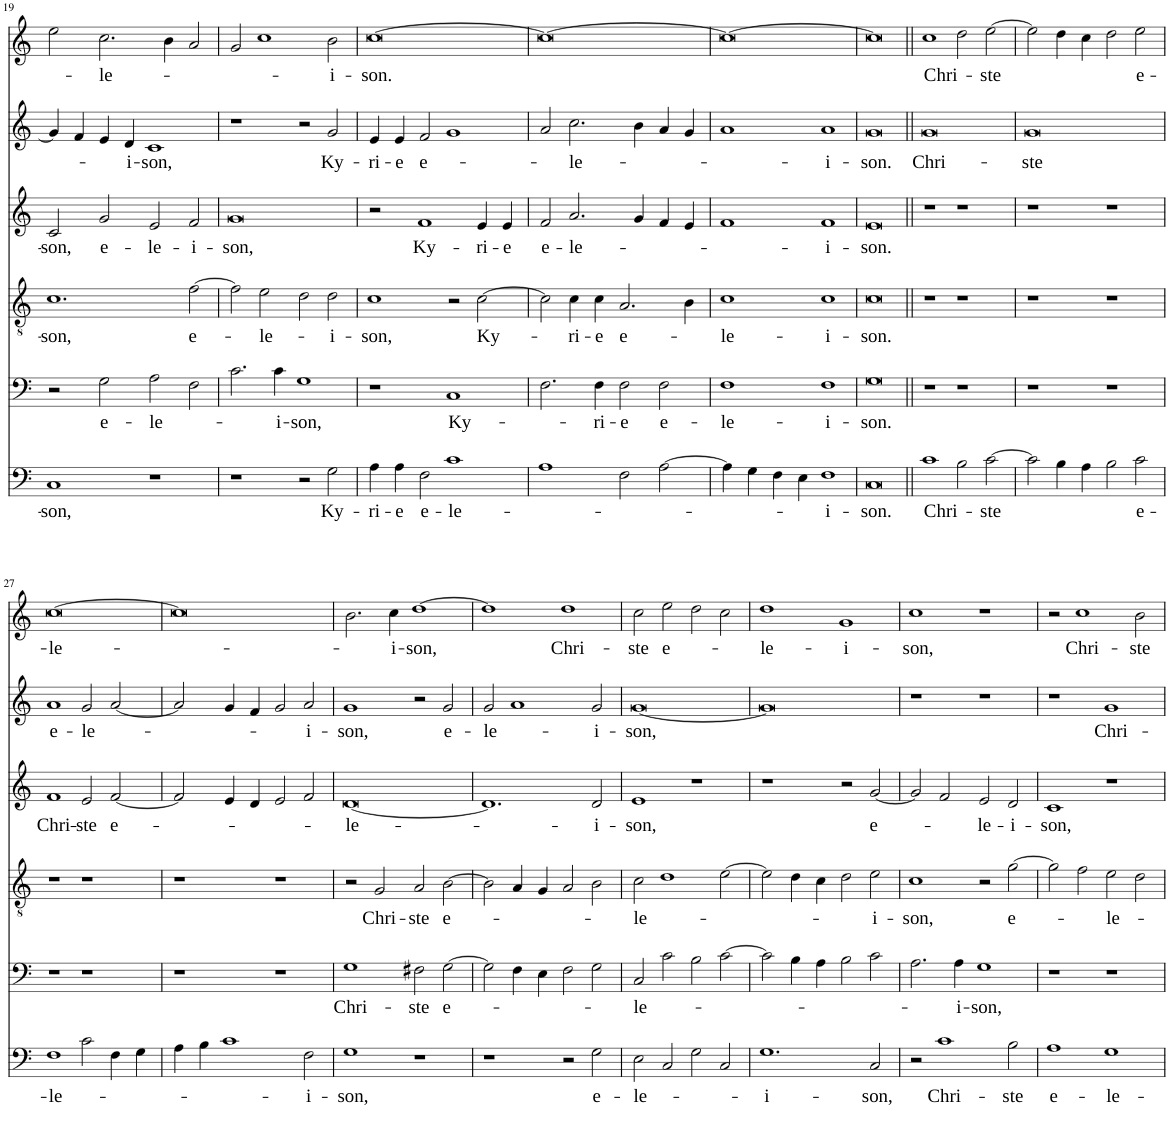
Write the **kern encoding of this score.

**kern	**text	**kern	**text	**kern	**text	**kern	**text	**kern	**text	**kern	**text
*part6	*part6	*part5	*part5	*part4	*part4	*part3	*part3	*part2	*part2	*part1	*part1
*staff6	*staff6	*staff5	*staff5	*staff4	*staff4	*staff3	*staff3	*staff2	*staff2	*staff1	*staff1
*I"B	*	*I"B	*	*I"T	*	*I"A	*	*I"S	*	*I"S	*
!!LO:PB:g=z
*clefF4	*	*clefF4	*	*clefGv2	*	*clefG2	*	*clefG2	*	*clefG2	*
*k[]	*	*k[]	*	*k[]	*	*k[]	*	*k[]	*	*k[]	*
*M4/2	*	*M4/2	*	*M4/2	*	*M4/2	*	*M4/2	*	*M4/2	*
=19	=19	=19	=19	=19	=19	=19	=19	=19	=19	=19	=19
!	!LO:LY:b	!	!	!	!LO:LY:b	!	!LO:LY:b	!	!	!	!
1C	-son,	2r	.	1.c	-son,	2c/	-son,	4g/]	.	2ee\	.
.	.	.	.	.	.	.	.	4f/	.	.	.
!	!	!	!LO:LY:b	!	!	!	!LO:LY:b	!	!	!	!LO:LY:b
.	.	2G\	e-	.	.	2g/	e-	4e/	.	2.cc\	-le-
!	!	!	!	!	!	!	!	!	!LO:LY:b	!	!
.	.	.	.	.	.	.	.	4d/	-i-	.	.
!	!	!	!LO:LY:b	!	!	!	!LO:LY:b	!	!LO:LY:b	!	!
1r	.	2A\	-le-	.	.	2e/	-le-	1c	-son,	.	.
.	.	.	.	.	.	.	.	.	.	4b\	.
!	!	!	!	!	!LO:LY:b	!	!LO:LY:b	!	!	!	!
.	.	2F\	.	[2f\	e-	2f/	-i-	.	.	2a/	.
=20	=20	=20	=20	=20	=20	=20	=20	=20	=20	=20	=20
!	!	!	!	!	!	!	!LO:LY:b	!	!	!	!
1r	.	2.c\	.	2f\]	.	0g	-son,	1r	.	2g/	.
!	!	!	!	!	!LO:LY:b	!	!	!	!	!	!
.	.	.	.	2e\	-le-	.	.	.	.	1cc	.
!	!	!	!LO:LY:b	!	!	!	!	!	!	!	!
.	.	4c\	-i-	.	.	.	.	.	.	.	.
!	!	!	!LO:LY:b	!	!	!	!	!	!	!	!
2r	.	1G	-son,	2d\	.	.	.	2r	.	.	.
!	!LO:LY:b	!	!	!	!LO:LY:b	!	!	!	!LO:LY:b	!	!LO:LY:b
2G\	Ky-	.	.	2d\	-i-	.	.	2g/	Ky-	2b\	-i-
=21	=21	=21	=21	=21	=21	=21	=21	=21	=21	=21	=21
!	!LO:LY:b	!	!	!	!LO:LY:b	!	!	!	!LO:LY:b	!	!LO:LY:b
4A\	-ri-	1r	.	1c	-son,	2r	.	4e/	-ri-	[0cc	-son.
!	!LO:LY:b	!	!	!	!	!	!	!	!LO:LY:b	!	!
4A\	-e	.	.	.	.	.	.	4e/	-e	.	.
!	!LO:LY:b	!	!	!	!	!	!LO:LY:b	!	!LO:LY:b	!	!
2F\	e-	.	.	.	.	1f	Ky-	2f/	e-	.	.
!	!LO:LY:b	!	!LO:LY:b	!	!	!	!	!	!	!	!
1c	-le-	1C	Ky-	2r	.	.	.	1g	.	.	.
!	!	!	!	!	!LO:LY:b	!	!LO:LY:b	!	!	!	!
.	.	.	.	[2c\	Ky-	4e/	-ri-	.	.	.	.
!	!	!	!	!	!	!	!LO:LY:b	!	!	!	!
.	.	.	.	.	.	4e/	-e	.	.	.	.
=22	=22	=22	=22	=22	=22	=22	=22	=22	=22	=22	=22
!	!	!	!	!	!	!	!LO:LY:b	!	!	!	!
1A	.	2.F\	.	2c\]	.	2f/	e-	2a/	.	0cc_	.
!	!	!	!	!	!LO:LY:b	!	!LO:LY:b	!	!LO:LY:b	!	!
.	.	.	.	4c\	-ri-	2.a/	-le-	2.cc\	-le-	.	.
!	!	!	!LO:LY:b	!	!LO:LY:b	!	!	!	!	!	!
.	.	4F\	-ri-	4c\	-e	.	.	.	.	.	.
!	!	!	!LO:LY:b	!	!LO:LY:b	!	!	!	!	!	!
2F\	.	2F\	-e	2.A/	e-	.	.	.	.	.	.
.	.	.	.	.	.	4g/	.	4b\	.	.	.
!	!	!	!LO:LY:b	!	!	!	!	!	!	!	!
[2A\	.	2F\	e-	.	.	4f/	.	4a/	.	.	.
.	.	.	.	4B\	.	4e/	.	4g/	.	.	.
=23	=23	=23	=23	=23	=23	=23	=23	=23	=23	=23	=23
!	!	!	!LO:LY:b	!	!LO:LY:b	!	!	!	!	!	!
4A\]	.	1F	-le-	1c	-le-	1f	.	1a	.	0cc_	.
4G\	.	.	.	.	.	.	.	.	.	.	.
4F\	.	.	.	.	.	.	.	.	.	.	.
4E\	.	.	.	.	.	.	.	.	.	.	.
!	!LO:LY:b	!	!LO:LY:b	!	!LO:LY:b	!	!LO:LY:b	!	!LO:LY:b	!	!
1F	-i-	1F	-i-	1c	-i-	1f	-i-	1a	-i-	.	.
=24	=24	=24	=24	=24	=24	=24	=24	=24	=24	=24	=24
!	!LO:LY:b	!	!LO:LY:b	!	!LO:LY:b	!	!LO:LY:b	!	!LO:LY:b	!	!
0C	-son.	0G	-son.	0c	-son.	0e	-son.	0g	-son.	0cc]	.
=25||	=25||	=25||	=25||	=25||	=25||	=25||	=25||	=25||	=25||	=25||	=25||
!	!LO:LY:b	!	!	!	!	!	!	!	!LO:LY:b	!	!LO:LY:b
1c	Chri-	1r	.	1r	.	1r	.	0g	Chri-	1cc	Chri-
2B\	.	1r	.	1r	.	1r	.	.	.	2dd\	.
!	!LO:LY:b	!	!	!	!	!	!	!	!	!	!LO:LY:b
[2c\	-ste	.	.	.	.	.	.	.	.	[2ee\	-ste
=26	=26	=26	=26	=26	=26	=26	=26	=26	=26	=26	=26
!	!	!	!	!	!	!	!	!	!LO:LY:b	!	!
2c\]	.	1r	.	1r	.	1r	.	0g	-ste	2ee\]	.
4B\	.	.	.	.	.	.	.	.	.	4dd\	.
4A\	.	.	.	.	.	.	.	.	.	4cc\	.
2B\	.	1r	.	1r	.	1r	.	.	.	2dd\	.
!	!LO:LY:b	!	!	!	!	!	!	!	!	!	!LO:LY:b
2c\	e-	.	.	.	.	.	.	.	.	2ee\	e-
!!LO:LB:g=z
=27	=27	=27	=27	=27	=27	=27	=27	=27	=27	=27	=27
!	!LO:LY:b	!	!	!	!	!	!LO:LY:b	!	!LO:LY:b	!	!LO:LY:b
1F	-le-	1r	.	1r	.	1f	Chri-	1a	e-	[0cc	-le-
!	!	!	!	!	!	!	!LO:LY:b	!	!LO:LY:b	!	!
2c\	.	1r	.	1r	.	2e/	-ste	2g/	-le-	.	.
!	!	!	!	!	!	!	!LO:LY:b	!	!	!	!
4F\	.	.	.	.	.	[2f/	e-	[2a/	.	.	.
4G\	.	.	.	.	.	.	.	.	.	.	.
=28	=28	=28	=28	=28	=28	=28	=28	=28	=28	=28	=28
4A\	.	1r	.	1r	.	2f/]	.	2a/]	.	0cc]	.
4B\	.	.	.	.	.	.	.	.	.	.	.
1c	.	.	.	.	.	4e/	.	4g/	.	.	.
.	.	.	.	.	.	4d/	.	4f/	.	.	.
.	.	1r	.	1r	.	2e/	.	2g/	.	.	.
!	!LO:LY:b	!	!	!	!	!	!	!	!LO:LY:b	!	!
2F\	-i-	.	.	.	.	2f/	.	2a/	-i-	.	.
=29	=29	=29	=29	=29	=29	=29	=29	=29	=29	=29	=29
!	!LO:LY:b	!	!LO:LY:b	!	!	!	!LO:LY:b	!	!LO:LY:b	!	!
1G	-son,	1G	Chri-	2r	.	[0d	-le-	1g	-son,	2.b\	.
!	!	!	!	!	!LO:LY:b	!	!	!	!	!	!
.	.	.	.	2G/	Chri-	.	.	.	.	.	.
!	!	!	!	!	!	!	!	!	!	!	!LO:LY:b
.	.	.	.	.	.	.	.	.	.	4cc\	-i-
!	!	!	!LO:LY:b	!	!LO:LY:b	!	!	!	!	!	!LO:LY:b
1r	.	2F#X\	-ste	2A/	-ste	.	.	2r	.	[1dd	-son,
!	!	!	!LO:LY:b	!	!LO:LY:b	!	!	!	!LO:LY:b	!	!
.	.	[2G\	e-	[2B\	e-	.	.	2g/	e-	.	.
=30	=30	=30	=30	=30	=30	=30	=30	=30	=30	=30	=30
!	!	!	!	!	!	!	!	!	!LO:LY:b	!	!
1r	.	2G\]	.	2B\]	.	1.d]	.	2g/	-le-	1dd]	.
.	.	4F\	.	4A/	.	.	.	1a	.	.	.
.	.	4E\	.	4G/	.	.	.	.	.	.	.
!	!	!	!	!	!	!	!	!	!	!	!LO:LY:b
2r	.	2F\	.	2A/	.	.	.	.	.	1dd	Chri-
!	!LO:LY:b	!	!	!	!	!	!LO:LY:b	!	!LO:LY:b	!	!
2G\	e-	2G\	.	2B\	.	2d/	-i-	2g/	-i-	.	.
=31	=31	=31	=31	=31	=31	=31	=31	=31	=31	=31	=31
!	!LO:LY:b	!	!LO:LY:b	!	!LO:LY:b	!	!LO:LY:b	!	!LO:LY:b	!	!LO:LY:b
2E\	-le-	2C/	-le-	2c\	-le-	1e	-son,	[0g	-son,	2cc\	-ste
!	!	!	!	!	!	!	!	!	!	!	!LO:LY:b
2C/	.	2c\	.	1d	.	.	.	.	.	2ee\	e-
2G\	.	2B\	.	.	.	1r	.	.	.	2dd\	.
2C/	.	[2c\	.	[2e\	.	.	.	.	.	2cc\	.
=32	=32	=32	=32	=32	=32	=32	=32	=32	=32	=32	=32
!	!LO:LY:b	!	!	!	!	!	!	!	!	!	!LO:LY:b
1.G	-i-	2c\]	.	2e\]	.	1r	.	0g]	.	1dd	-le-
.	.	4B\	.	4d\	.	.	.	.	.	.	.
.	.	4A\	.	4c\	.	.	.	.	.	.	.
!	!	!	!	!	!	!	!	!	!	!	!LO:LY:b
.	.	2B\	.	2d\	.	2r	.	.	.	1g	-i-
!	!LO:LY:b	!	!	!	!LO:LY:b	!	!LO:LY:b	!	!	!	!
2C/	-son,	2c\	.	2e\	-i-	[2g/	e-	.	.	.	.
=33	=33	=33	=33	=33	=33	=33	=33	=33	=33	=33	=33
!	!	!	!	!	!LO:LY:b	!	!	!	!	!	!LO:LY:b
2r	.	2.A\	.	1c	-son,	2g/]	.	1r	.	1cc	-son,
!	!LO:LY:b	!	!	!	!	!	!	!	!	!	!
1c	Chri-	.	.	.	.	2f/	.	.	.	.	.
!	!	!	!LO:LY:b	!	!	!	!	!	!	!	!
.	.	4A\	-i-	.	.	.	.	.	.	.	.
!	!	!	!LO:LY:b	!	!	!	!LO:LY:b	!	!	!	!
.	.	1G	-son,	2r	.	2e/	-le-	1r	.	1r	.
!	!LO:LY:b	!	!	!	!LO:LY:b	!	!LO:LY:b	!	!	!	!
2B\	-ste	.	.	[2g\	e-	2d/	-i-	.	.	.	.
=34	=34	=34	=34	=34	=34	=34	=34	=34	=34	=34	=34
!	!LO:LY:b	!	!	!	!	!	!LO:LY:b	!	!	!	!
1A	e-	1r	.	2g\]	.	1c	-son,	1r	.	2r	.
!	!	!	!	!	!	!	!	!	!	!	!LO:LY:b
.	.	.	.	2f\	.	.	.	.	.	1cc	Chri-
!	!LO:LY:b	!	!	!	!LO:LY:b	!	!	!	!LO:LY:b	!	!
1G	-le-	1r	.	2e\	-le-	1r	.	1g	Chri-	.	.
!	!	!	!	!	!	!	!	!	!	!	!LO:LY:b
.	.	.	.	2d\	.	.	.	.	.	2b\	-ste
=	=	=	=	=	=	=	=	=	=	=	=
*-	*-	*-	*-	*-	*-	*-	*-	*-	*-	*-	*-
